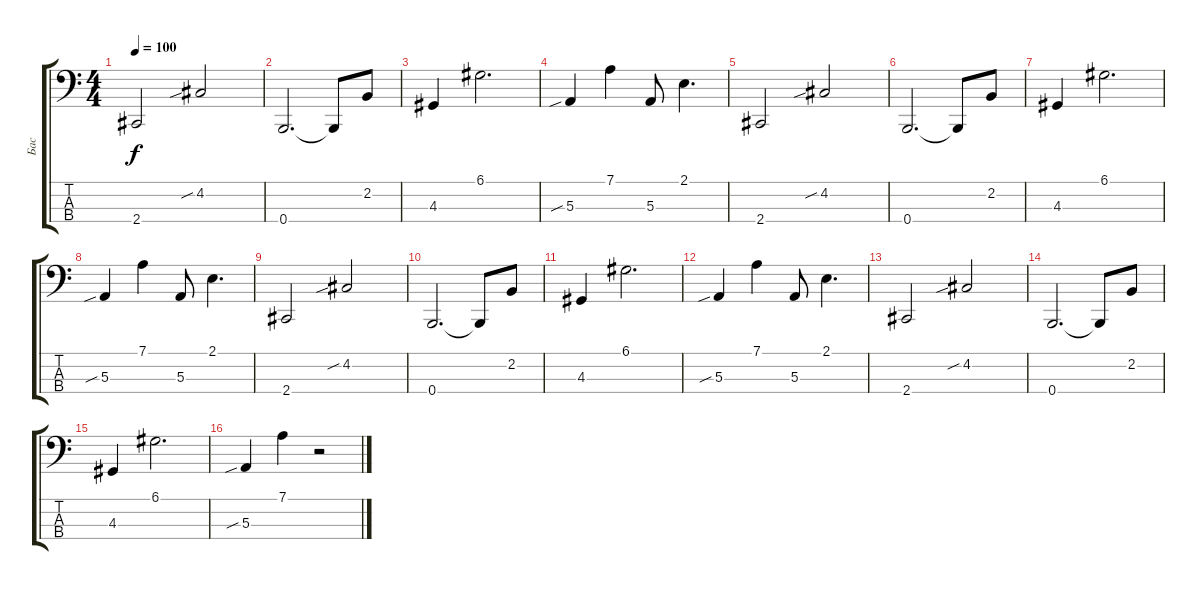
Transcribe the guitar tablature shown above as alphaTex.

\track ("Бас" "Бас") {instrument electricbassfinger}
\staff {score tabs}
\tuning (D2 A1 E1 B0) {hide}
\ts (4 4)
\tempo 100
\clef f4
\ks c
2.4.2{dy f} 4.2{sib}.2 |
0.4.2{d} 0.4{t}.8 2.2.8 |
4.3.4 6.1.2{d} |
5.3{sib}.4 7.1.4 5.3.8 2.1.4{d} |
2.4.2 4.2{sib}.2 |
0.4.2{d} 0.4{t}.8 2.2.8 |
4.3.4 6.1.2{d} |
5.3{sib}.4 7.1.4 5.3.8 2.1.4{d} |
2.4.2 4.2{sib}.2 |
0.4.2{d} 0.4{t}.8 2.2.8 |
4.3.4 6.1.2{d} |
5.3{sib}.4 7.1.4 5.3.8 2.1.4{d} |
2.4.2 4.2{sib}.2 |
0.4.2{d} 0.4{t}.8 2.2.8 |
4.3.4 6.1.2{d} |
5.3{sib}.4 7.1.4 r.2
